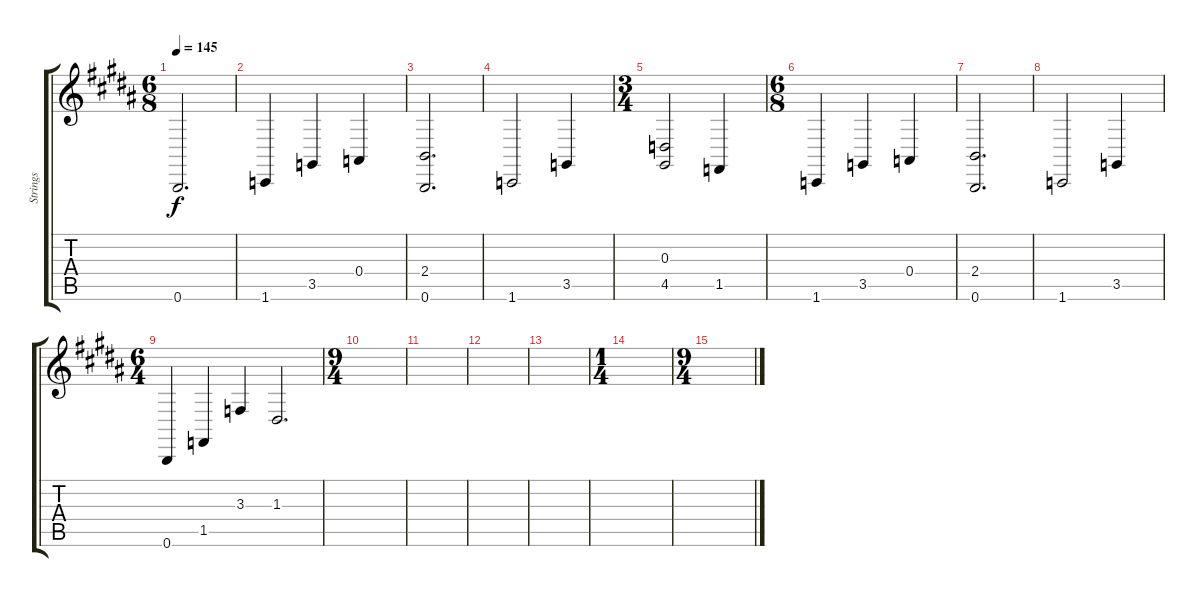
\track ("Strings" "Strings") {instrument stringensemble1}
\staff {score tabs}
\tuning (B3 Gb3 D3 A2 E2 B1) {hide}
\ts (6 8)
\tempo 145
\clef g2
\ks g#minor
0.6.2{d dy f} |
1.6.4 3.5.4 0.4.4 |
(2.4 0.6).2{d} |
1.6.2 3.5.4 |
\ts (3 4)
(0.3 4.5).2 1.5.4 |
\ts (6 8)
1.6.4 3.5.4 0.4.4 |
(2.4 0.6).2{d} |
1.6.2 3.5.4 |
\ts (6 4)
0.6.4 1.5.4 3.3.4 1.3.2{d} |
\ts (9 4)
|
|
|
|
\ts (1 4)
|
\ts (9 4)
